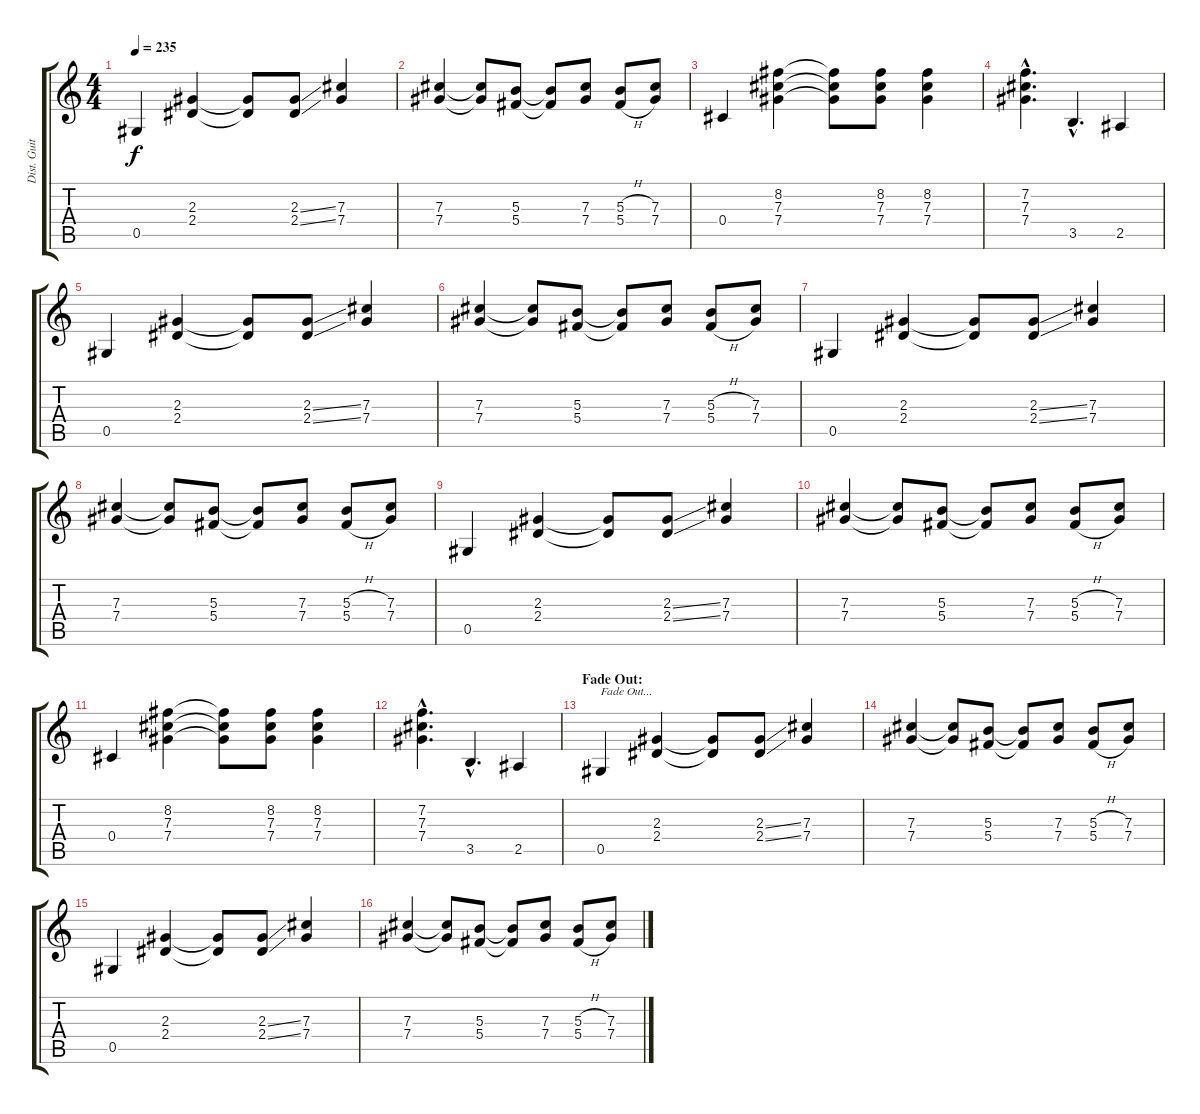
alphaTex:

\track ("Dist. Guitar 2" "Dist. Guit") {instrument overdrivenguitar}
\staff {score tabs}
\tuning (Eb4 Bb3 Gb3 Db3 Ab2 Eb2) {hide}
\ts (4 4)
\tempo 235
\clef g2
\ks c
0.5.4{dy f} (2.3 2.4).4 (2.3{t} 2.4{t}).8 (2.3{ss} 2.4{ss}).8 (7.3 7.4).4 |
(7.3 7.4).4 (7.3{t} 7.4{t}).8 (5.3 5.4).8 (5.3{t} 5.4{t}).8 (7.3 7.4).8 (5.3{h} 5.4{h}).8 (7.3 7.4).8 |
0.4.4 (8.2 7.3 7.4).4 (8.2{t} 7.3{t} 7.4{t}).8 (8.2 7.3 7.4).8 (8.2 7.3 7.4).4 |
(7.2{hac} 7.3{hac} 7.4{hac}).4{d} 3.5{hac}.4{d} 2.5.4 |
0.5.4 (2.3 2.4).4 (2.3{t} 2.4{t}).8 (2.3{ss} 2.4{ss}).8 (7.3 7.4).4 |
(7.3 7.4).4 (7.3{t} 7.4{t}).8 (5.3 5.4).8 (5.3{t} 5.4{t}).8 (7.3 7.4).8 (5.3{h} 5.4{h}).8 (7.3 7.4).8 |
0.5.4 (2.3 2.4).4 (2.3{t} 2.4{t}).8 (2.3{ss} 2.4{ss}).8 (7.3 7.4).4 |
(7.3 7.4).4 (7.3{t} 7.4{t}).8 (5.3 5.4).8 (5.3{t} 5.4{t}).8 (7.3 7.4).8 (5.3{h} 5.4{h}).8 (7.3 7.4).8 |
0.5.4 (2.3 2.4).4 (2.3{t} 2.4{t}).8 (2.3{ss} 2.4{ss}).8 (7.3 7.4).4 |
(7.3 7.4).4 (7.3{t} 7.4{t}).8 (5.3 5.4).8 (5.3{t} 5.4{t}).8 (7.3 7.4).8 (5.3{h} 5.4{h}).8 (7.3 7.4).8 |
0.4.4 (8.2 7.3 7.4).4 (8.2{t} 7.3{t} 7.4{t}).8 (8.2 7.3 7.4).8 (8.2 7.3 7.4).4 |
(7.2{hac} 7.3{hac} 7.4{hac}).4{d} 3.5{hac}.4{d} 2.5.4 |
\section ("" "Fade Out:")
0.5.4{txt "Fade Out..." volume 10} (2.3 2.4).4 (2.3{t} 2.4{t}).8 (2.3{ss} 2.4{ss}).8 (7.3 7.4).4 |
(7.3 7.4).4 (7.3{t} 7.4{t}).8 (5.3 5.4).8 (5.3{t} 5.4{t}).8 (7.3 7.4).8 (5.3{h} 5.4{h}).8 (7.3 7.4).8 |
0.5.4 (2.3 2.4).4 (2.3{t} 2.4{t}).8 (2.3{ss} 2.4{ss}).8 (7.3 7.4).4 |
(7.3 7.4).4 (7.3{t} 7.4{t}).8 (5.3 5.4).8 (5.3{t} 5.4{t}).8 (7.3 7.4).8 (5.3{h} 5.4{h}).8 (7.3 7.4).8
